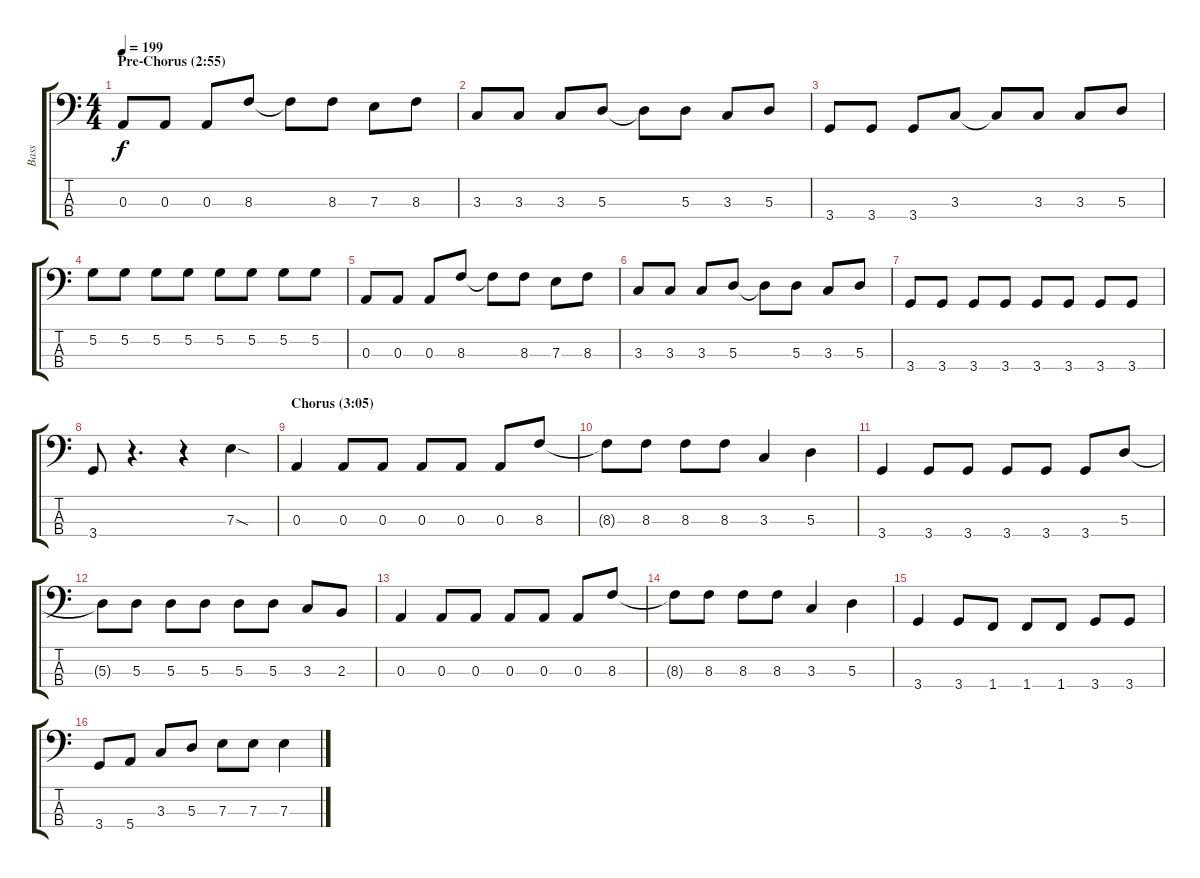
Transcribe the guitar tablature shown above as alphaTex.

\track ("Bass" "Bass") {instrument electricbassfinger}
\staff {score tabs}
\tuning (G2 D2 A1 E1) {hide}
\ts (4 4)
\section ("" "Pre-Chorus (2:55)")
\tempo 199
\clef f4
\ks c
0.3.8{dy f} 0.3.8 0.3.8 8.3.8 8.3{t}.8 8.3.8 7.3.8 8.3.8 |
3.3.8 3.3.8 3.3.8 5.3.8 5.3{t}.8 5.3.8 3.3.8 5.3.8 |
3.4.8 3.4.8 3.4.8 3.3.8 3.3{t}.8 3.3.8 3.3.8 5.3.8 |
5.2.8 5.2.8 5.2.8 5.2.8 5.2.8 5.2.8 5.2.8 5.2.8 |
0.3.8 0.3.8 0.3.8 8.3.8 8.3{t}.8 8.3.8 7.3.8 8.3.8 |
3.3.8 3.3.8 3.3.8 5.3.8 5.3{t}.8 5.3.8 3.3.8 5.3.8 |
3.4.8 3.4.8 3.4.8 3.4.8 3.4.8 3.4.8 3.4.8 3.4.8 |
3.4.8 r.4{d} r.4 7.3{sod}.4 |
\section ("" "Chorus (3:05)")
0.3.4 0.3.8 0.3.8 0.3.8 0.3.8 0.3.8 8.3.8 |
8.3{t}.8 8.3.8 8.3.8 8.3.8 3.3.4 5.3.4 |
3.4.4 3.4.8 3.4.8 3.4.8 3.4.8 3.4.8 5.3.8 |
5.3{t}.8 5.3.8 5.3.8 5.3.8 5.3.8 5.3.8 3.3.8 2.3.8 |
0.3.4 0.3.8 0.3.8 0.3.8 0.3.8 0.3.8 8.3.8 |
8.3{t}.8 8.3.8 8.3.8 8.3.8 3.3.4 5.3.4 |
3.4.4 3.4.8 1.4.8 1.4.8 1.4.8 3.4.8 3.4.8 |
3.4.8 5.4.8 3.3.8 5.3.8 7.3.8 7.3.8 7.3.4
